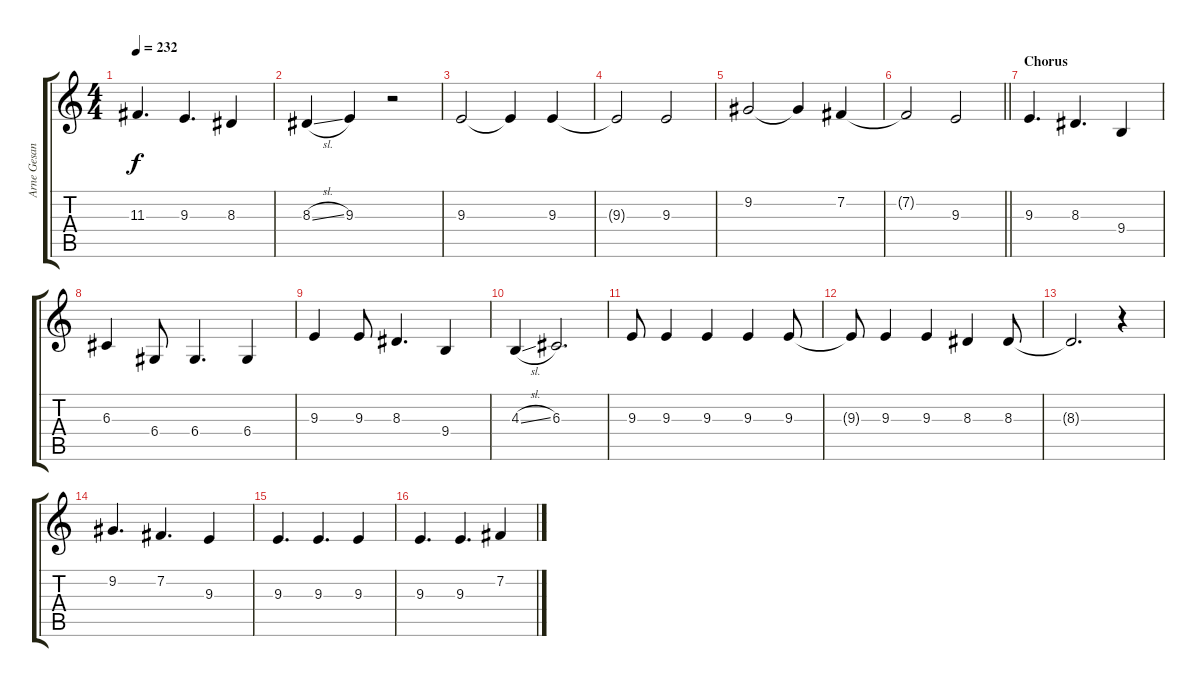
\track ("Arne Gesang" "Arne Gesan") {instrument lead2sawtooth}
\staff {score tabs}
\tuning (E4 B3 G3 D3 A2 E2) {hide}
\ts (4 4)
\tempo 232
\clef g2
\ks c
11.3.4{d dy f} 9.3.4{d} 8.3.4 |
8.3{sl}.4 9.3.4 r.2 |
9.3.2 9.3{t}.4 9.3.4 |
9.3{t}.2 9.3.2 |
9.2.2 9.2{t}.4 7.2.4 |
\barLineRight lightlight
7.2{t}.2 9.3.2 |
\section ("" "Chorus")
9.3.4{d} 8.3.4{d} 9.4.4 |
6.3.4 6.4.8 6.4.4{d} 6.4.4 |
9.3.4 9.3.8 8.3.4{d} 9.4.4 |
4.3{sl}.4 6.3.2{d} |
9.3.8 9.3.4 9.3.4 9.3.4 9.3.8 |
9.3{t}.8 9.3.4 9.3.4 8.3.4 8.3.8 |
8.3{t}.2{d} r.4 |
9.2.4{d} 7.2.4{d} 9.3.4 |
9.3.4{d} 9.3.4{d} 9.3.4 |
9.3.4{d} 9.3.4{d} 7.2.4
